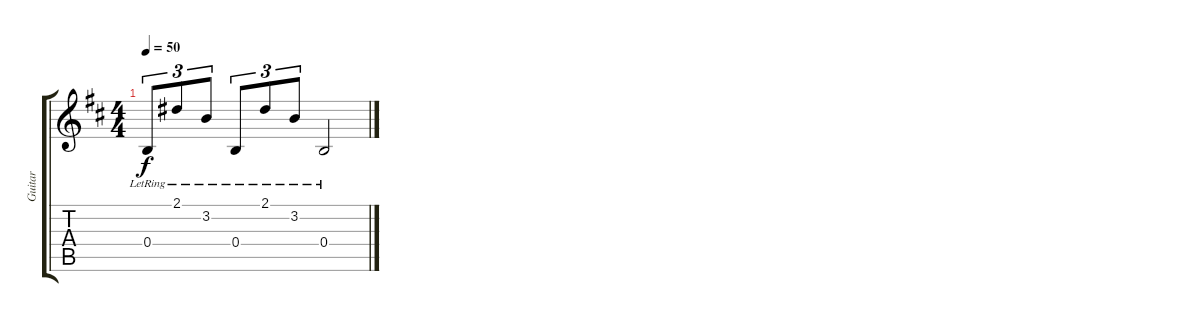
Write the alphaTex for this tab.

\track ("Guitar" "Guitar") {instrument acousticguitarsteel}
\staff {score tabs}
\tuning (Db4 Ab3 E3 B2 Gb2 Db2) {hide}
\ts (4 4)
\tempo 50
\clef g2
\ks d
0.4{lr}.8{tu (3 2) dy f} 2.1{lr}.8{tu (3 2)} 3.2{lr}.8{tu (3 2)} 0.4{lr}.8{tu (3 2)} 2.1{lr}.8{tu (3 2)} 3.2{lr}.8{tu (3 2)} 0.4{lr}.2
